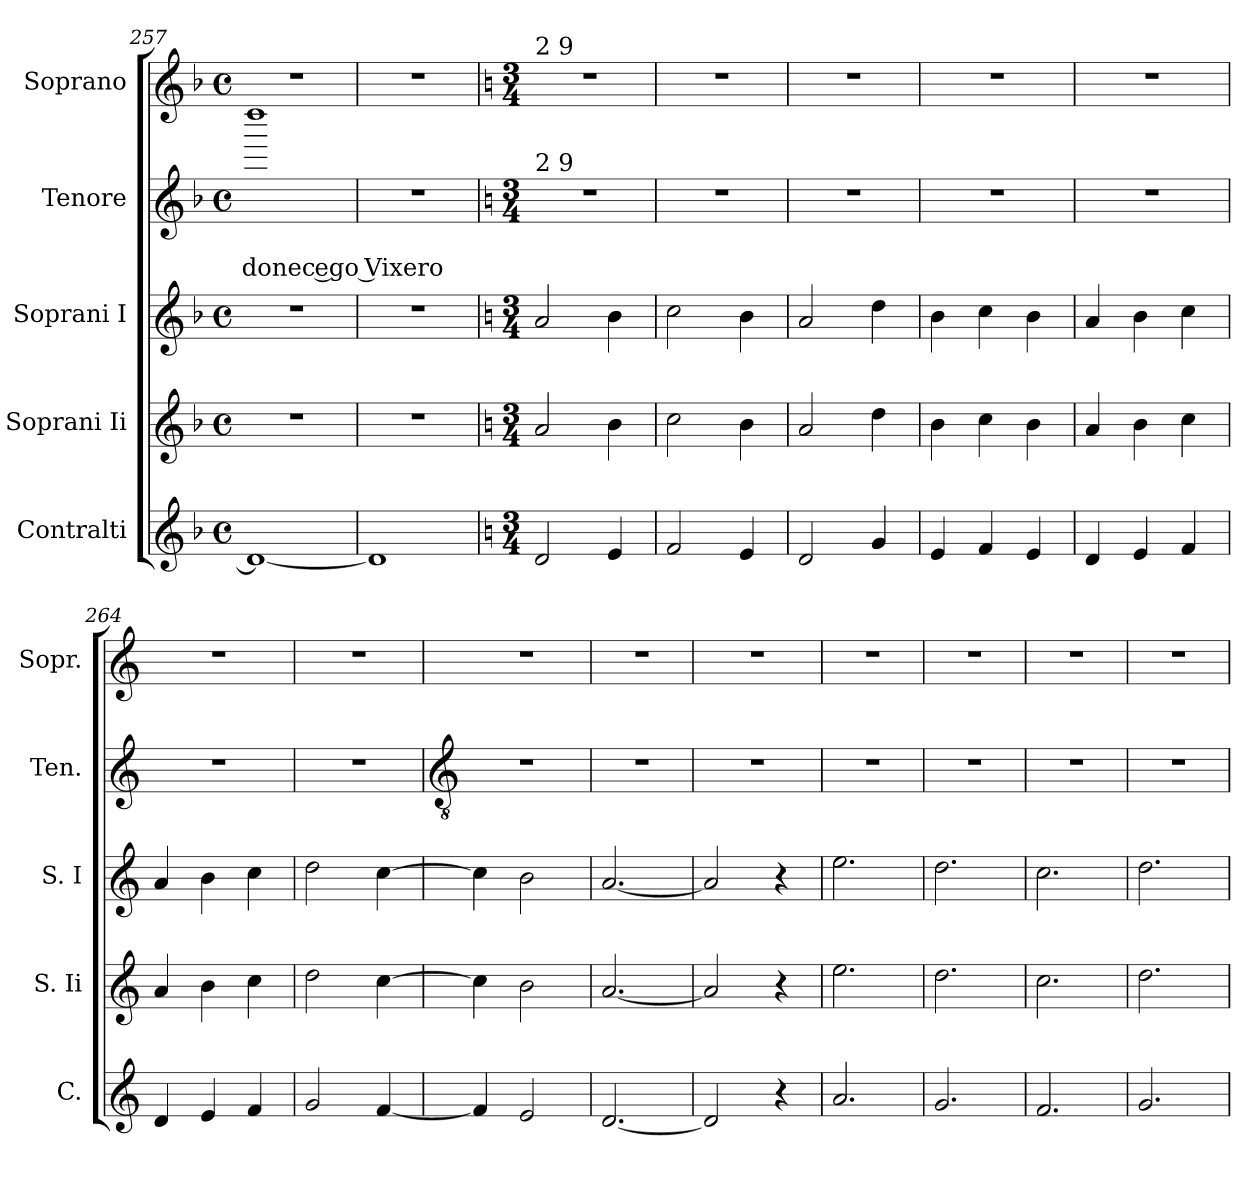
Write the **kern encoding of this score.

**kern	**kern	**kern	**kern	**text	**text	**kern
*part5	*part4	*part3	*part2	*part2	*part2	*part1
*staff5	*staff4	*staff3	*staff2	*staff2	*staff2	*staff1
*I"Contralti	*I"Soprani Ii	*I"Soprani I	*I"Tenore	*	*	*I"Soprano
*I'C.	*I'S. Ii	*I'S. I	*I'Ten.	*	*	*I'Sopr.
*clefG2	*clefG2	*clefG2	*clefG2	*	*	*clefG2
*k[b-]	*k[b-]	*k[b-]	*k[b-]	*	*	*k[b-]
*F:	*F:	*F:	*F:	*	*	*F:
*M4/4	*M4/4	*M4/4	*M4/4	*	*	*M4/4
*met(c)	*met(c)	*met(c)	*met(c)	*	*	*met(c)
=257	=257	=257	=257	=257	=257	=257
!	!	!	!	!	!LO:LY:b	!
1d_	1r	1r	1dddd	.	-donec ego Vixero	1r
=258	=258	=258	=258	=258	=258	=258
1d]	1r	1r	1r	.	.	1r
!!LO:LB:g=z
=259	=259	=259	=259	=259	=259	=259
*k[]	*k[]	*k[]	*k[]	*	*	*k[]
*C:	*C:	*C:	*C:	*	*	*C:
*M3/4	*M3/4	*M3/4	*M3/4	*	*	*M3/4
!	!	!	!	!	!	!LO:TX:a:t=2 9
!	!	!	!LO:TX:a:t=2 9	!	!	!
!	!	!	!LO:N:vis=1	!	!	!LO:N:vis=1
2d/	2a/	2a/	2.r	.	.	2.r
4e/	4b\	4b\	.	.	.	.
=260	=260	=260	=260	=260	=260	=260
!	!	!	!LO:N:vis=1	!	!	!LO:N:vis=1
2f/	2cc\	2cc\	2.r	.	.	2.r
4e/	4b\	4b\	.	.	.	.
=261	=261	=261	=261	=261	=261	=261
!	!	!	!LO:N:vis=1	!	!	!LO:N:vis=1
2d/	2a/	2a/	2.r	.	.	2.r
4g/	4dd\	4dd\	.	.	.	.
=262	=262	=262	=262	=262	=262	=262
!	!	!	!LO:N:vis=1	!	!	!LO:N:vis=1
4e/	4b\	4b\	2.r	.	.	2.r
4f/	4cc\	4cc\	.	.	.	.
4e/	4b\	4b\	.	.	.	.
=263	=263	=263	=263	=263	=263	=263
!	!	!	!LO:N:vis=1	!	!	!LO:N:vis=1
4d/	4a/	4a/	2.r	.	.	2.r
4e/	4b\	4b\	.	.	.	.
4f/	4cc\	4cc\	.	.	.	.
=264	=264	=264	=264	=264	=264	=264
!	!	!	!LO:N:vis=1	!	!	!LO:N:vis=1
4d/	4a/	4a/	2.r	.	.	2.r
4e/	4b\	4b\	.	.	.	.
4f/	4cc\	4cc\	.	.	.	.
=265	=265	=265	=265	=265	=265	=265
!	!	!	!LO:N:vis=1	!	!	!LO:N:vis=1
2g/	2dd\	2dd\	2.r	.	.	2.r
[>4f/	[>4cc\	[>4cc\	.	.	.	.
!!LO:PB:g=z
=266	=266	=266	=266	=266	=266	=266
*	*	*	*clefGv2	*	*	*
!	!	!	!LO:N:vis=1	!	!	!LO:N:vis=1
4f/]	4cc\]	4cc\]	2.r	.	.	2.r
2e/	2b\	2b\	.	.	.	.
=267	=267	=267	=267	=267	=267	=267
!	!	!	!LO:N:vis=1	!	!	!LO:N:vis=1
[<2.d/	[<2.a/	[<2.a/	2.r	.	.	2.r
=268	=268	=268	=268	=268	=268	=268
!	!	!	!LO:N:vis=1	!	!	!LO:N:vis=1
2d/]	2a/]	2a/]	2.r	.	.	2.r
4r	4r	4r	.	.	.	.
=269	=269	=269	=269	=269	=269	=269
!	!	!	!LO:N:vis=1	!	!	!LO:N:vis=1
2.a/	2.ee\	2.ee\	2.r	.	.	2.r
=270	=270	=270	=270	=270	=270	=270
!	!	!	!LO:N:vis=1	!	!	!LO:N:vis=1
2.g/	2.dd\	2.dd\	2.r	.	.	2.r
=271	=271	=271	=271	=271	=271	=271
!	!	!	!LO:N:vis=1	!	!	!LO:N:vis=1
2.f/	2.cc\	2.cc\	2.r	.	.	2.r
=272	=272	=272	=272	=272	=272	=272
!	!	!	!LO:N:vis=1	!	!	!LO:N:vis=1
2.g/	2.dd\	2.dd\	2.r	.	.	2.r
=	=	=	=	=	=	=
*-	*-	*-	*-	*-	*-	*-
